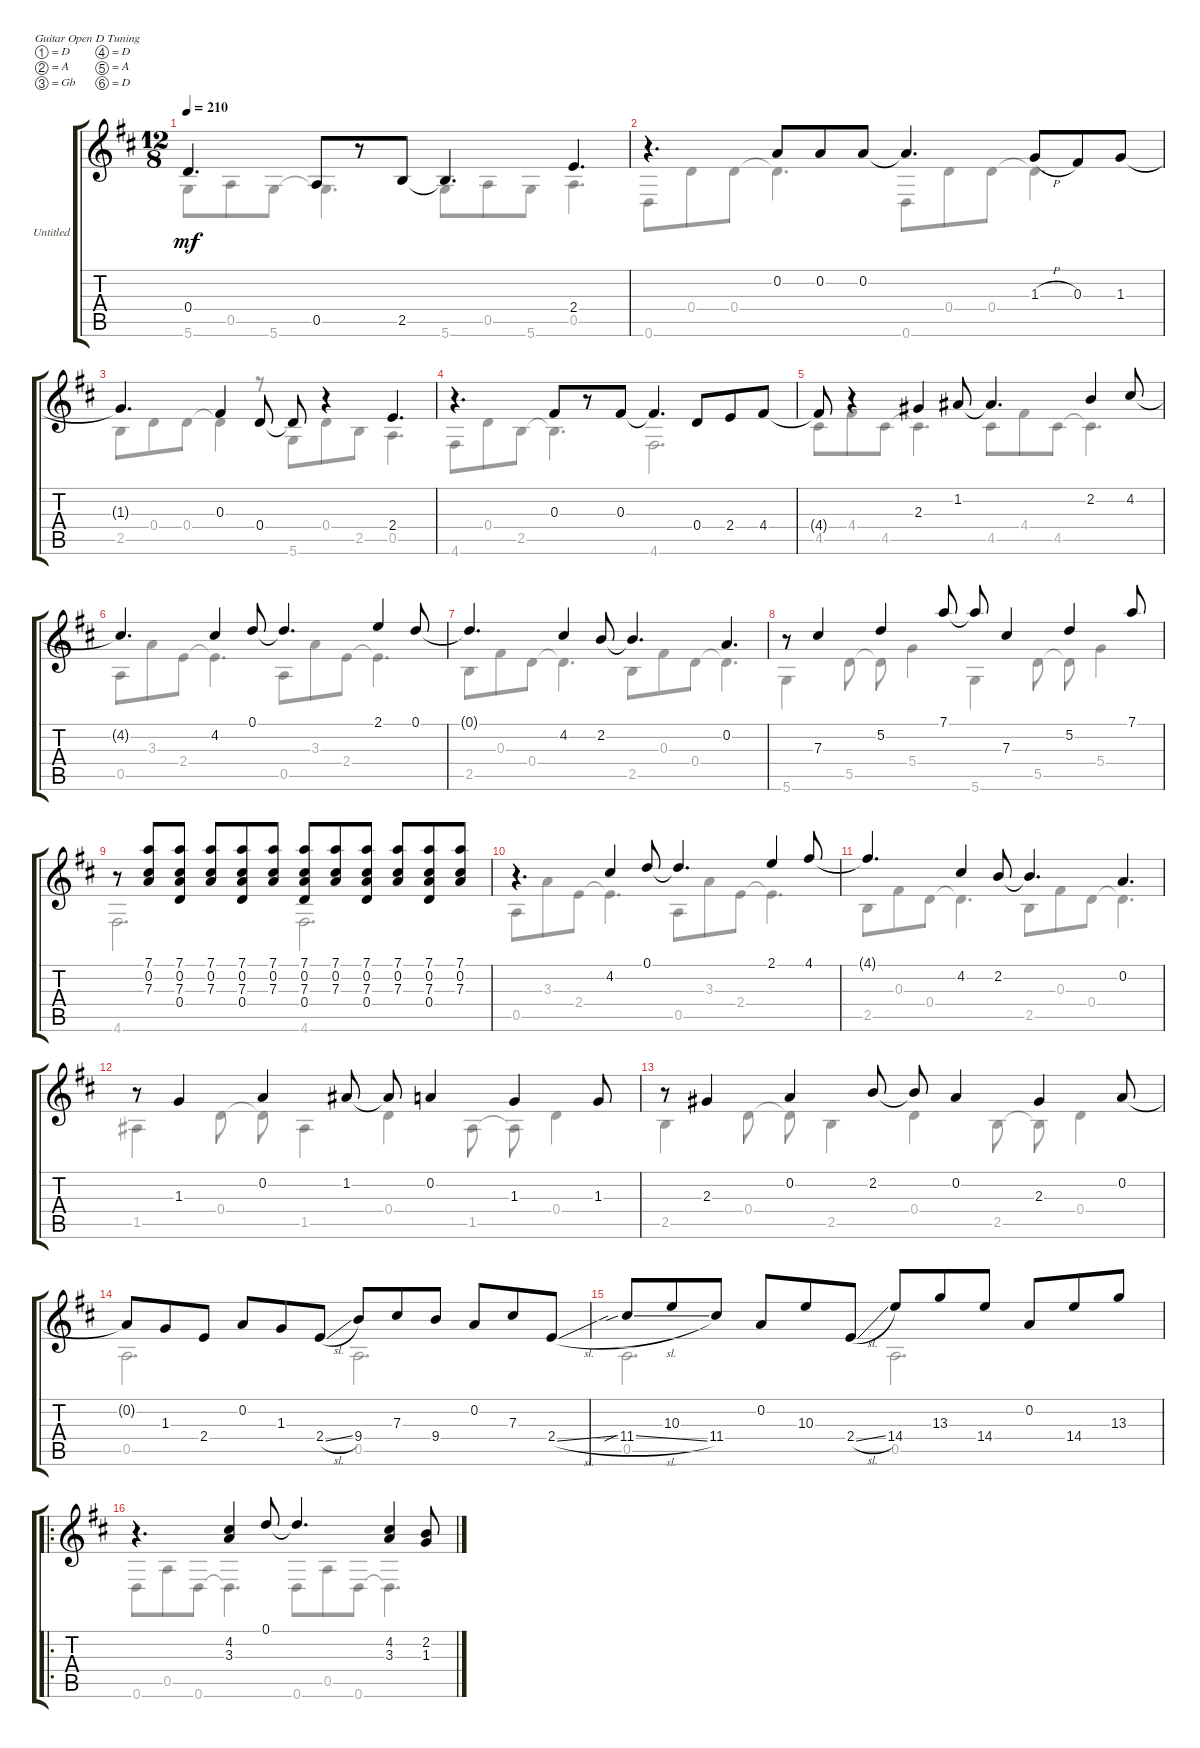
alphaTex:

\bracketExtendMode groupsimilarinstruments
\firstSystemTrackNameOrientation horizontal
\otherSystemsTrackNameOrientation horizontal
\track ("Untitled" "Untitled") {instrument acousticguitarsteel}
\staff {score tabs}
\tuning (D4 A3 Gb3 D3 A2 D2)
\voice
\ts (12 8)
\tempo 210
\clef g2
\ks d
0.4{t}.4{d dy mf} 0.5.8 r.8 2.5.8 2.5{t}.4{d} 2.4.4{d} |
r.4{d} 0.2.8 0.2.8 0.2.8 0.2{t}.4{d} 1.3{h}.8 0.3.8 1.3.8 |
1.3{t}.4{d} 0.3.4 0.4.8 0.4{t}.8 r.4 2.4.4{d} |
r.4{d} 0.3.8 r.8 0.3.8 0.3{t}.4{d} 0.4.8 2.4.8 4.4.8 |
4.4{t}.8 r.4 2.3.4 1.2.8 1.2{t}.4{d} 2.2.4 4.2.8 |
4.2{t}.4{d} 4.2.4 0.1.8 0.1{t}.4{d} 2.1.4 0.1.8 |
0.1{t}.4{d} 4.2.4 2.2.8 2.2{t}.4{d} 0.2.4{d} |
r.8 7.3.4 5.2.4 7.1.8 7.1{t}.8 7.3.4 5.2.4 7.1.8 |
r.8 (7.1 7.3 0.2).8 (7.1 7.3 0.2 0.4).8 (7.1 7.3 0.2).8 (7.1 7.3 0.2 0.4).8 (7.1 7.3 0.2).8 (7.1 7.3 0.2 0.4).8 (7.1 7.3 0.2).8 (7.1 7.3 0.2 0.4).8 (7.1 7.3 0.2).8 (7.1 7.3 0.2 0.4).8 (7.1 7.3 0.2).8 |
r.4{d} 4.2.4 0.1.8 0.1{t}.4{d} 2.1.4 4.1.8 |
4.1{t}.4{d} 4.2.4 2.2.8 2.2{t}.4{d} 0.2.4{d} |
r.8 1.3.4 0.2.4 1.2.8 1.2{t}.8 0.2.4 1.3.4 1.3.8 |
r.8 2.3.4 0.2.4 2.2.8 2.2{t}.8 0.2.4 2.3.4 0.2.8 |
0.2{t}.8 1.3.8 2.4.8 0.2.8 1.3.8 2.4{sl}.8 9.4.8 7.3.8 9.4.8 0.2.8 7.3.8 2.4{sl}.8 |
11.4{sib sl}.8 10.3.8 11.4.8 0.2.8 10.3.8 2.4{sl}.8 14.4.8 13.3.8 14.4.8 0.2.8 14.4.8 13.3.8 |
\ro
r.4{d} (4.2 3.3).4 0.1.8 0.1{t}.4{d} (4.2 3.3).4 (2.2 1.3).8
\voice
\clef g2
\ottava regular
\simile none
\ks d
5.6.8{dy mf} 0.5.8 5.6.8 5.6{t}.4{d} 5.6.8 0.5.8 5.6.8 0.5.4{d} |
0.6.8 0.4.8 0.4.8 0.4{t}.4{d} 0.6.8 0.4.8 0.4.8 0.4{t}.4{d} |
2.5.8 0.4.8 0.4.8 0.4{t}.4 r.8 5.6.8 0.4.8 2.5.8 0.5.4{d} |
4.6.8 0.4.8 2.5.8 2.5{t}.4{d} 4.6.2{d} |
4.5.8 4.4.8 4.5.8 4.5{t}.4{d} 4.5.8 4.4.8 4.5.8 4.5{t}.4{d} |
0.5.8 3.3.8 2.4.8 2.4{t}.4{d} 0.5.8 3.3.8 2.4.8 2.4{t}.4{d} |
2.5.8 0.3.8 0.4.8 0.4{t}.4{d} 2.5.8 0.3.8 0.4.8 0.4{t}.4{d} |
5.6.4 5.5.8 5.5{t}.8 5.4.4 5.6.4 5.5.8 5.5{t}.8 5.4.4 |
4.6.2{d} 4.6.2{d} |
0.5.8 3.3.8 2.4.8 2.4{t}.4{d} 0.5.8 3.3.8 2.4.8 2.4{t}.4{d} |
2.5.8 0.3.8 0.4.8 0.4{t}.4{d} 2.5.8 0.3.8 0.4.8 0.4{t}.4{d} |
1.5.4 0.4.8 0.4{t}.8 1.5.4 0.4.4 1.5.8 1.5{t}.8 0.4.4 |
2.5.4 0.4.8 0.4{t}.8 2.5.4 0.4.4 2.5.8 2.5{t}.8 0.4.4 |
0.5.2{d} 0.5.2{d} |
0.5.2{d} 0.5.2{d} |
0.6.8 0.5.8 0.6.8 0.6{t}.4{d} 0.6.8 0.5.8 0.6.8 0.6{t}.4{d}
